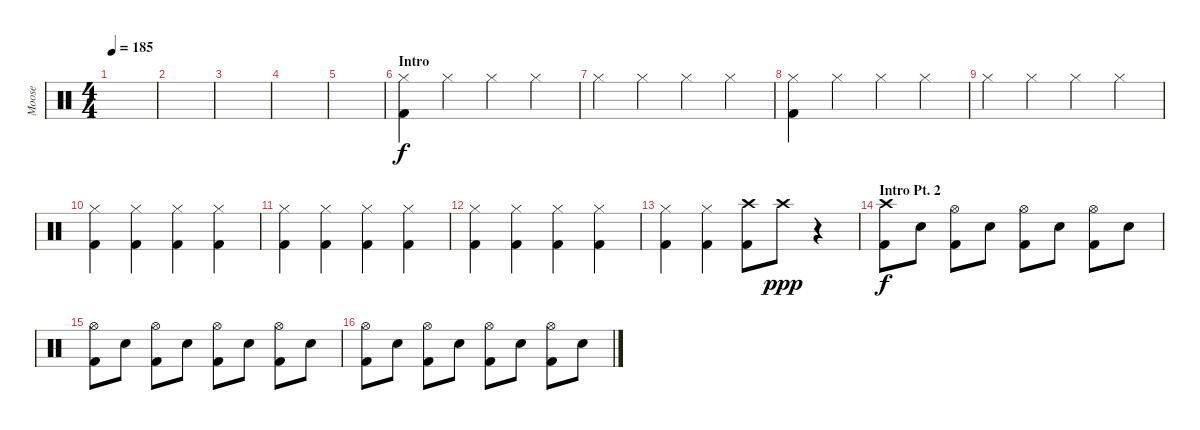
\track ("Moose" "Moose") {instrument percussion}
\staff {score}
\articulation defaults
\ts (4 4)
\tempo 185
\clef neutral
\ks c
|
|
|
|
|
\section ("" "Intro")
("Hi-Hat (closed)" "Kick (hit) 2").4 "Hi-Hat (closed)".4 "Hi-Hat (closed)".4 "Hi-Hat (closed)".4 |
"Hi-Hat (closed)".4 "Hi-Hat (closed)".4 "Hi-Hat (closed)".4 "Hi-Hat (closed)".4 |
("Hi-Hat (closed)" "Kick (hit) 2").4 "Hi-Hat (closed)".4 "Hi-Hat (closed)".4 "Hi-Hat (closed)".4 |
"Hi-Hat (closed)".4 "Hi-Hat (closed)".4 "Hi-Hat (closed)".4 "Hi-Hat (closed)".4 |
("Hi-Hat (closed)" "Kick (hit) 2").4 ("Hi-Hat (closed)" "Kick (hit) 2").4 ("Hi-Hat (closed)" "Kick (hit) 2").4 ("Hi-Hat (closed)" "Kick (hit) 2").4 |
("Hi-Hat (closed)" "Kick (hit) 2").4 ("Hi-Hat (closed)" "Kick (hit) 2").4 ("Hi-Hat (closed)" "Kick (hit) 2").4 ("Hi-Hat (closed)" "Kick (hit) 2").4 |
("Hi-Hat (closed)" "Kick (hit) 2").4 ("Hi-Hat (closed)" "Kick (hit) 2").4 ("Hi-Hat (closed)" "Kick (hit) 2").4 ("Hi-Hat (closed)" "Kick (hit) 2").4 |
("Hi-Hat (closed)" "Kick (hit) 2").4 ("Hi-Hat (closed)" "Kick (hit) 2").4 ("Crash high (hit)" "Kick (hit) 2").8 "Crash high (hit)".8{dy ppp} r.4 |
\section ("" "Intro Pt. 2")
("Crash high (hit)" "Kick (hit) 2").8{dy f} "Electric Snare (hit)".8 ("Hi-Hat (open)" "Kick (hit) 2").8 "Electric Snare (hit)".8 ("Hi-Hat (open)" "Kick (hit) 2").8 "Electric Snare (hit)".8 ("Hi-Hat (open)" "Kick (hit) 2").8 "Electric Snare (hit)".8 |
("Hi-Hat (open)" "Kick (hit) 2").8 "Electric Snare (hit)".8 ("Hi-Hat (open)" "Kick (hit) 2").8 "Electric Snare (hit)".8 ("Hi-Hat (open)" "Kick (hit) 2").8 "Electric Snare (hit)".8 ("Hi-Hat (open)" "Kick (hit) 2").8 "Electric Snare (hit)".8 |
("Hi-Hat (open)" "Kick (hit) 2").8 "Electric Snare (hit)".8 ("Hi-Hat (open)" "Kick (hit) 2").8 "Electric Snare (hit)".8 ("Hi-Hat (open)" "Kick (hit) 2").8 "Electric Snare (hit)".8 ("Hi-Hat (open)" "Kick (hit) 2").8 "Electric Snare (hit)".8
